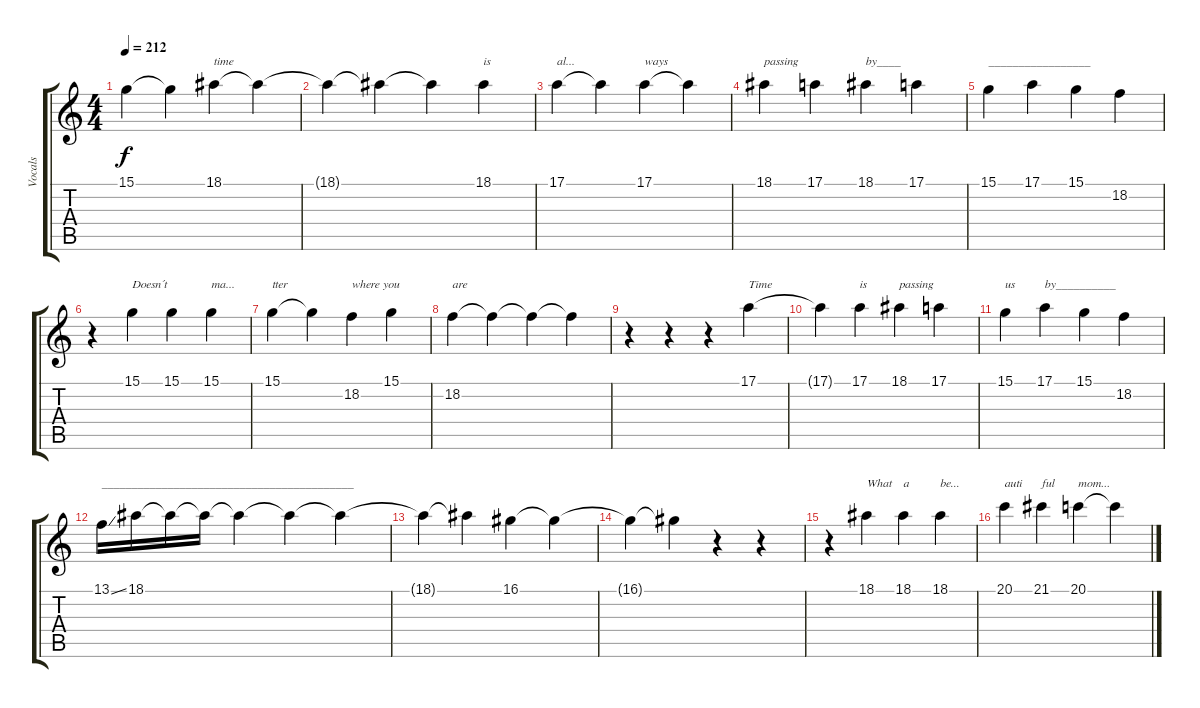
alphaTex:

\track ("Vocals" "Vocals") {instrument synthvoice}
\staff {score tabs}
\tuning (E4 B3 G3 D3 A2 E2) {hide}
\ts (4 4)
\tempo 212
\clef g2
\ks c
15.1{t}.4{dy f} 15.1{t}.4 18.1.4{txt "time"} 18.1{t}.4 |
18.1{t}.4 18.1{t}.4 18.1{t}.4 18.1.4{txt "is"} |
17.1.4{txt "al..."} 17.1{t}.4 17.1.4{txt "ways"} 17.1{t}.4 |
18.1.4{txt "passing"} 17.1.4 18.1.4{txt "by____"} 17.1.4 |
15.1.4{txt "_________________"} 17.1.4 15.1.4 18.2.4 |
r.4 15.1.4{txt "Doesn´t"} 15.1.4 15.1.4{txt "ma..."} |
15.1.4{txt "tter"} 15.1{t}.4 18.2.4{txt "where you"} 15.1.4 |
18.2.4{txt "are"} 18.2{t}.4 18.2{t}.4 18.2{t}.4 |
r.4 r.4 r.4 17.1.4{txt "Time"} |
17.1{t}.4 17.1.4{txt "is"} 18.1.4{txt "passing"} 17.1.4 |
15.1.4{txt "us"} 17.1.4{txt "by__________"} 15.1.4 18.2.4 |
13.1{ss}.16{txt "__________________________________________"} 18.1.16 18.1{t}.16 18.1{t}.16 18.1{t}.4 18.1{t}.4 18.1{t}.4 |
18.1{t}.4 18.1{t}.4 16.1.4 16.1{t}.4 |
16.1{t}.4 16.1{t}.4 r.4 r.4 |
r.4 18.1.4{txt "What"} 18.1.4{txt "a"} 18.1.4{txt "be..."} |
20.1.4{txt "auti"} 21.1.4{txt "ful"} 20.1.4{txt "mom..."} 20.1{t}.4
